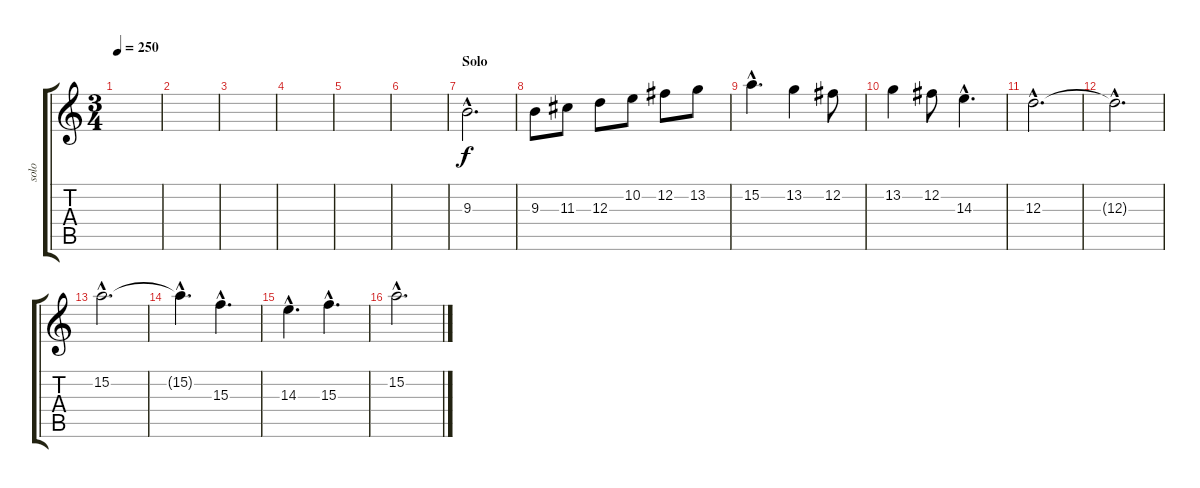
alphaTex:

\track ("solo" "solo") {instrument distortionguitar}
\staff {score tabs}
\tuning (B3 Gb3 D3 A2 E2 B1) {hide}
\ts (3 4)
\tempo 250
\clef g2
\ks c
|
|
|
|
|
|
\section ("" "Solo")
9.3{hac}.2{d} |
9.3.8 11.3.8 12.3.8 10.2.8 12.2.8 13.2.8 |
15.2{hac}.4{d} 13.2.4 12.2.8 |
13.2.4 12.2.8 14.3{hac}.4{d} |
12.3{hac}.2{d} |
12.3{hac t}.2{d} |
15.2{hac}.2{d} |
15.2{hac t}.4{d} 15.3{hac}.4{d} |
14.3{hac}.4{d} 15.3{hac}.4{d} |
15.2{hac}.2{d}
